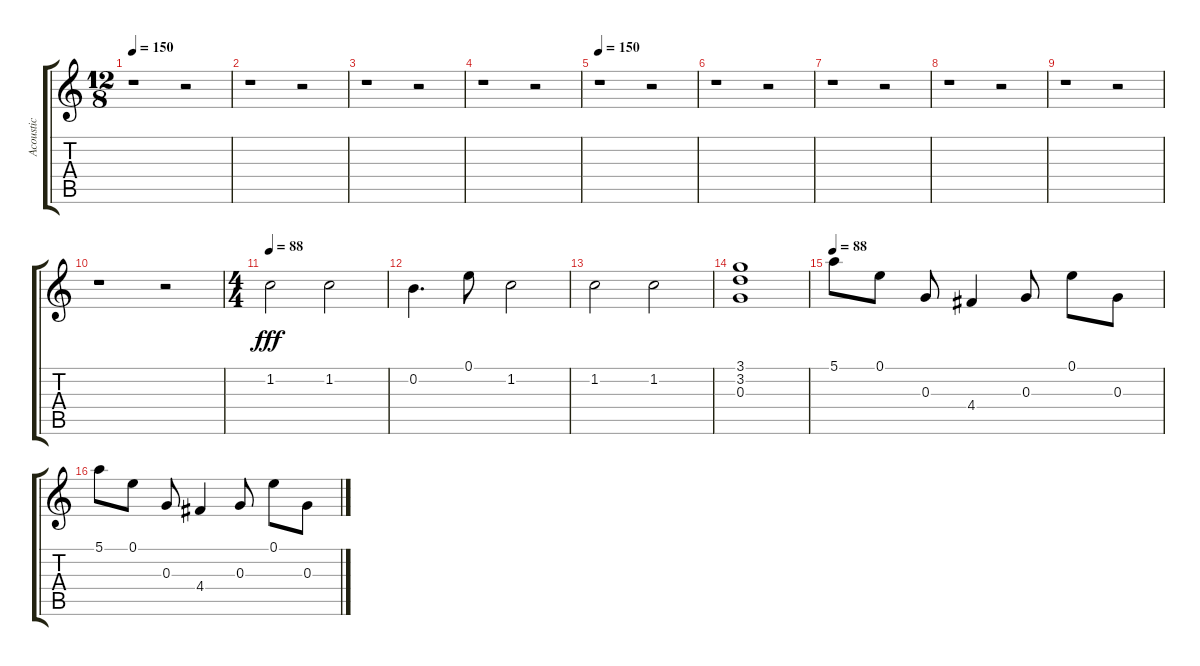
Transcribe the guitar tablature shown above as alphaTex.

\track ("Acoustic" "Acoustic") {instrument acousticguitarnylon}
\staff {score tabs}
\tuning (E4 B3 G3 D3 A2 E2) {hide}
\ts (12 8)
\tempo 150
\clef g2
\ks c
r.1{dy fff} r.2 |
r.1 r.2 |
r.1 r.2 |
r.1 r.2 |
\tempo 150
r.1 r.2 |
r.1 r.2 |
r.1 r.2 |
r.1 r.2 |
r.1 r.2 |
r.1 r.2 |
\ts (4 4)
\tempo 88
1.2.2 1.2.2 |
0.2.4{d} 0.1.8 1.2.2 |
1.2.2 1.2.2 |
(3.1 3.2 0.3).1 |
\tempo 88
5.1.8 0.1.8 0.3.8 4.4.4 0.3.8 0.1.8 0.3.8 |
5.1.8 0.1.8 0.3.8 4.4.4 0.3.8 0.1.8 0.3.8
